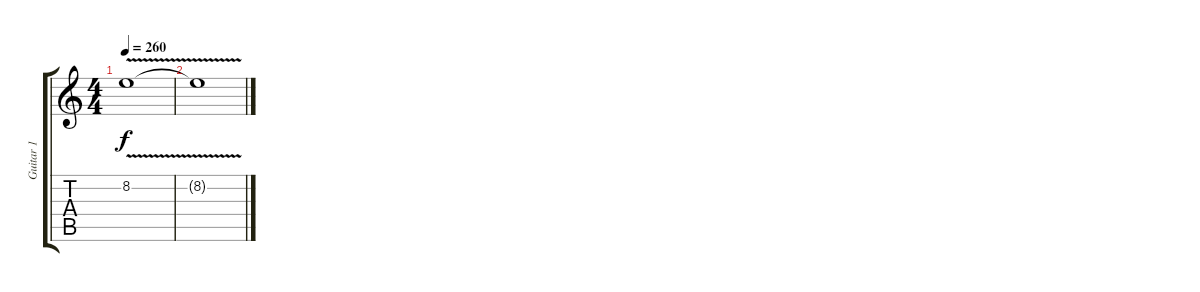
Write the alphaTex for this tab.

\track ("Guitar 1" "Guitar 1") {instrument distortionguitar}
\staff {score tabs}
\tuning (Db4 Ab3 E3 B2 Gb2 Db2) {hide}
\ts (4 4)
\tempo 260
\clef g2
\ks c
8.2{v}.1{dy f} |
8.2{t}.1
